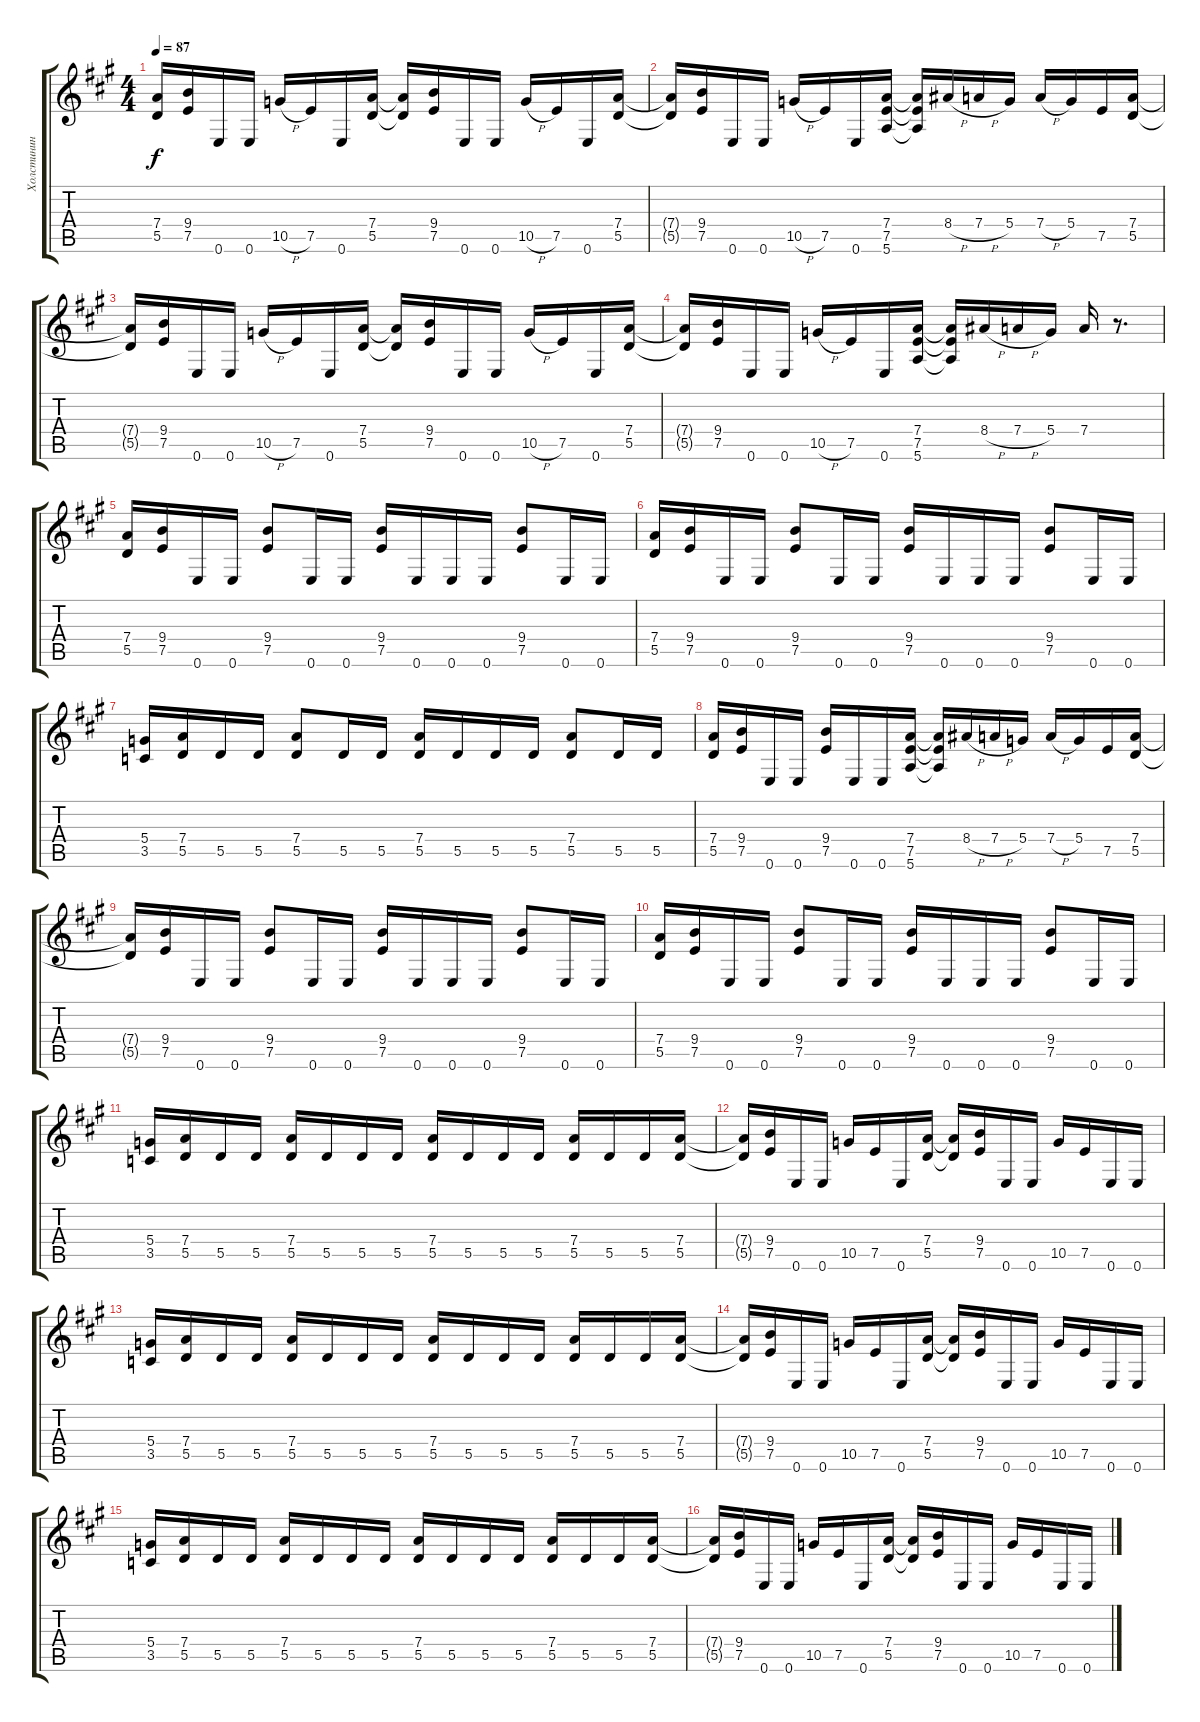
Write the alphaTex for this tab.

\track ("Холстинин" "Холстинин") {instrument distortionguitar}
\staff {score tabs}
\tuning (E4 B3 G3 D3 A2 E2) {hide}
\ts (4 4)
\tempo 87
\clef g2
\ks a
(7.4{t} 5.5{t}).16{dy f} (9.4 7.5).16 0.6.16 0.6.16 10.5{h}.16 7.5.16 0.6.16 (7.4 5.5).16 (7.4{t} 5.5{t}).16 (9.4 7.5).16 0.6.16 0.6.16 10.5{h}.16 7.5.16 0.6.16 (7.4 5.5).16 |
(7.4{t} 5.5{t}).16 (9.4 7.5).16 0.6.16 0.6.16 10.5{h}.16 7.5.16 0.6.16 (7.4 7.5 5.6).16 (7.4{t} 7.5{t} 5.6{t}).16 8.4{h}.16 7.4{h}.16 5.4.16 7.4{h}.16 5.4.16 7.5.16 (7.4 5.5).16 |
(7.4{t} 5.5{t}).16 (9.4 7.5).16 0.6.16 0.6.16 10.5{h}.16 7.5.16 0.6.16 (7.4 5.5).16 (7.4{t} 5.5{t}).16 (9.4 7.5).16 0.6.16 0.6.16 10.5{h}.16 7.5.16 0.6.16 (7.4 5.5).16 |
(7.4{t} 5.5{t}).16 (9.4 7.5).16 0.6.16 0.6.16 10.5{h}.16 7.5.16 0.6.16 (7.4 7.5 5.6).16 (7.4{t} 7.5{t} 5.6{t}).16 8.4{h}.16 7.4{h}.16 5.4.16 7.4.16 r.8{d} |
(7.4 5.5).16 (9.4 7.5).16 0.6.16 0.6.16 (9.4 7.5).8 0.6.16 0.6.16 (9.4 7.5).16 0.6.16 0.6.16 0.6.16 (9.4 7.5).8 0.6.16 0.6.16 |
(7.4 5.5).16 (9.4 7.5).16 0.6.16 0.6.16 (9.4 7.5).8 0.6.16 0.6.16 (9.4 7.5).16 0.6.16 0.6.16 0.6.16 (9.4 7.5).8 0.6.16 0.6.16 |
(5.4 3.5).16 (7.4 5.5).16 5.5.16 5.5.16 (7.4 5.5).8 5.5.16 5.5.16 (7.4 5.5).16 5.5.16 5.5.16 5.5.16 (7.4 5.5).8 5.5.16 5.5.16 |
(7.4 5.5).16 (9.4 7.5).16 0.6.16 0.6.16 (9.4 7.5).16 0.6.16 0.6.16 (7.4 7.5 5.6).16 (7.4{t} 7.5{t} 5.6{t}).16 8.4{h}.16 7.4{h}.16 5.4.16 7.4{h}.16 5.4.16 7.5.16 (7.4 5.5).16 |
(7.4{t} 5.5{t}).16 (9.4 7.5).16 0.6.16 0.6.16 (9.4 7.5).8 0.6.16 0.6.16 (9.4 7.5).16 0.6.16 0.6.16 0.6.16 (9.4 7.5).8 0.6.16 0.6.16 |
(7.4 5.5).16 (9.4 7.5).16 0.6.16 0.6.16 (9.4 7.5).8 0.6.16 0.6.16 (9.4 7.5).16 0.6.16 0.6.16 0.6.16 (9.4 7.5).8 0.6.16 0.6.16 |
(5.4 3.5).16 (7.4 5.5).16 5.5.16 5.5.16 (7.4 5.5).16 5.5.16 5.5.16 5.5.16 (7.4 5.5).16 5.5.16 5.5.16 5.5.16 (7.4 5.5).16 5.5.16 5.5.16 (7.4 5.5).16 |
(7.4{t} 5.5{t}).16 (9.4 7.5).16 0.6.16 0.6.16 10.5.16 7.5.16 0.6.16 (7.4 5.5).16 (7.4{t} 5.5{t}).16 (9.4 7.5).16 0.6.16 0.6.16 10.5.16 7.5.16 0.6.16 0.6.16 |
(5.4 3.5).16 (7.4 5.5).16 5.5.16 5.5.16 (7.4 5.5).16 5.5.16 5.5.16 5.5.16 (7.4 5.5).16 5.5.16 5.5.16 5.5.16 (7.4 5.5).16 5.5.16 5.5.16 (7.4 5.5).16 |
(7.4{t} 5.5{t}).16 (9.4 7.5).16 0.6.16 0.6.16 10.5.16 7.5.16 0.6.16 (7.4 5.5).16 (7.4{t} 5.5{t}).16 (9.4 7.5).16 0.6.16 0.6.16 10.5.16 7.5.16 0.6.16 0.6.16 |
(5.4 3.5).16 (7.4 5.5).16 5.5.16 5.5.16 (7.4 5.5).16 5.5.16 5.5.16 5.5.16 (7.4 5.5).16 5.5.16 5.5.16 5.5.16 (7.4 5.5).16 5.5.16 5.5.16 (7.4 5.5).16 |
(7.4{t} 5.5{t}).16 (9.4 7.5).16 0.6.16 0.6.16 10.5.16 7.5.16 0.6.16 (7.4 5.5).16 (7.4{t} 5.5{t}).16 (9.4 7.5).16 0.6.16 0.6.16 10.5.16 7.5.16 0.6.16 0.6.16
